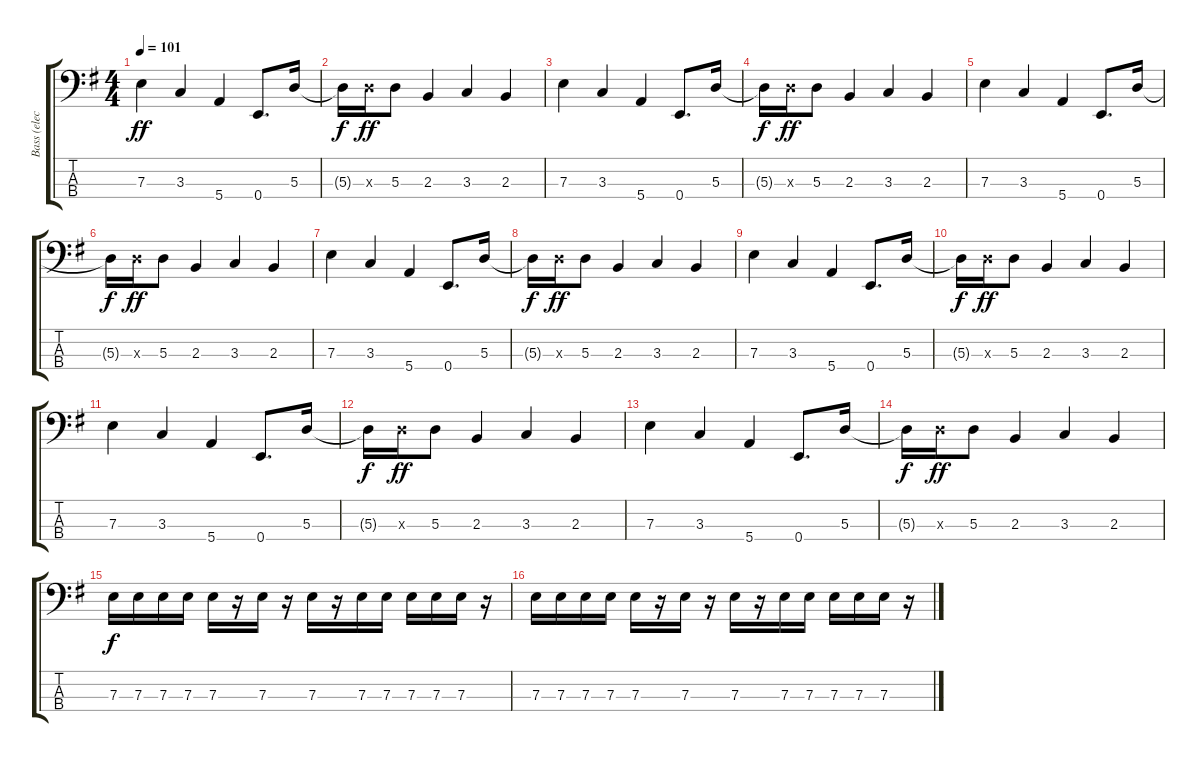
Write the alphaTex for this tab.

\track ("Bass (elec.)" "Bass (elec") {instrument electricbassfinger}
\staff {score tabs}
\tuning (G2 D2 A1 E1) {hide}
\ts (4 4)
\tempo 101
\clef f4
\ks eminor
7.3.4{dy ff} 3.3.4 5.4.4 0.4.8{d} 5.3.16 |
5.3{t}.16{dy f} 5.3{x}.16{dy ff} 5.3.8 2.3.4 3.3.4 2.3.4 |
7.3.4 3.3.4 5.4.4 0.4.8{d} 5.3.16 |
5.3{t}.16{dy f} 5.3{x}.16{dy ff} 5.3.8 2.3.4 3.3.4 2.3.4 |
7.3.4 3.3.4 5.4.4 0.4.8{d} 5.3.16 |
5.3{t}.16{dy f} 5.3{x}.16{dy ff} 5.3.8 2.3.4 3.3.4 2.3.4 |
7.3.4 3.3.4 5.4.4 0.4.8{d} 5.3.16 |
5.3{t}.16{dy f} 5.3{x}.16{dy ff} 5.3.8 2.3.4 3.3.4 2.3.4 |
7.3.4 3.3.4 5.4.4 0.4.8{d} 5.3.16 |
5.3{t}.16{dy f} 5.3{x}.16{dy ff} 5.3.8 2.3.4 3.3.4 2.3.4 |
7.3.4 3.3.4 5.4.4 0.4.8{d} 5.3.16 |
5.3{t}.16{dy f} 5.3{x}.16{dy ff} 5.3.8 2.3.4 3.3.4 2.3.4 |
7.3.4 3.3.4 5.4.4 0.4.8{d} 5.3.16 |
5.3{t}.16{dy f} 5.3{x}.16{dy ff} 5.3.8 2.3.4 3.3.4 2.3.4 |
7.3.16{dy f} 7.3.16 7.3.16 7.3.16 7.3.16 r.16 7.3.16 r.16 7.3.16 r.16 7.3.16 7.3.16 7.3.16 7.3.16 7.3.16 r.16 |
7.3.16 7.3.16 7.3.16 7.3.16 7.3.16 r.16 7.3.16 r.16 7.3.16 r.16 7.3.16 7.3.16 7.3.16 7.3.16 7.3.16 r.16
